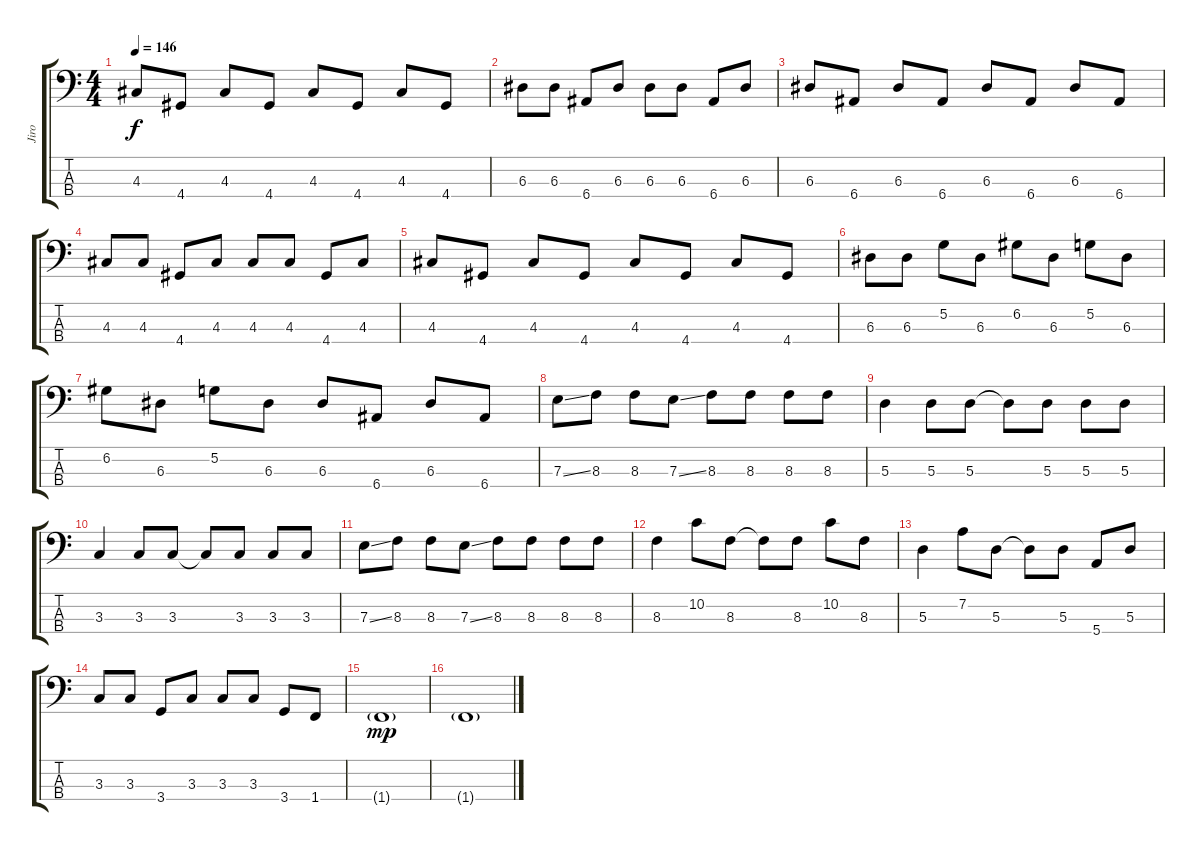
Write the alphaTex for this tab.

\track ("Jiro" "Jiro") {instrument electricbasspick}
\staff {score tabs}
\tuning (G2 D2 A1 E1) {hide}
\ts (4 4)
\tempo 146
\clef f4
\ks c
4.3.8{dy f} 4.4.8 4.3.8 4.4.8 4.3.8 4.4.8 4.3.8 4.4.8 |
6.3.8 6.3.8 6.4.8 6.3.8 6.3.8 6.3.8 6.4.8 6.3.8 |
6.3.8 6.4.8 6.3.8 6.4.8 6.3.8 6.4.8 6.3.8 6.4.8 |
4.3.8 4.3.8 4.4.8 4.3.8 4.3.8 4.3.8 4.4.8 4.3.8 |
4.3.8 4.4.8 4.3.8 4.4.8 4.3.8 4.4.8 4.3.8 4.4.8 |
6.3.8 6.3.8 5.2.8 6.3.8 6.2.8 6.3.8 5.2.8 6.3.8 |
6.2.8 6.3.8 5.2.8 6.3.8 6.3.8 6.4.8 6.3.8 6.4.8 |
7.3{ss}.8 8.3.8 8.3.8 7.3{ss}.8 8.3.8 8.3.8 8.3.8 8.3.8 |
5.3.4 5.3.8 5.3.8 5.3{t}.8 5.3.8 5.3.8 5.3.8 |
3.3.4 3.3.8 3.3.8 3.3{t}.8 3.3.8 3.3.8 3.3.8 |
7.3{ss}.8 8.3.8 8.3.8 7.3{ss}.8 8.3.8 8.3.8 8.3.8 8.3.8 |
8.3.4 10.2.8 8.3.8 8.3{t}.8 8.3.8 10.2.8 8.3.8 |
5.3.4 7.2.8 5.3.8 5.3{t}.8 5.3.8 5.4.8 5.3.8 |
3.3.8 3.3.8 3.4.8 3.3.8 3.3.8 3.3.8 3.4.8 1.4.8 |
1.4{g}.1{dy mp} |
1.4{g}.1
